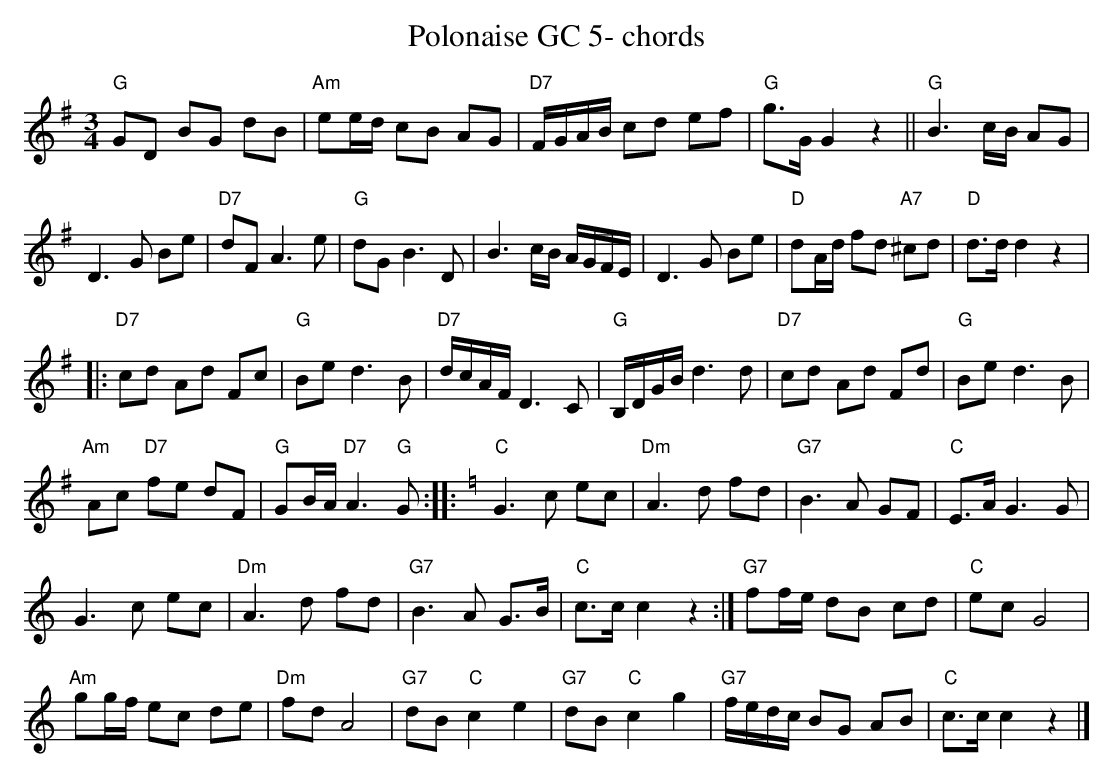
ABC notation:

X:1
T:Polonaise GC 5- chords
M:3/4
L:1/8
K:Gmaj%%MIDI gchordon
"G"GD BG dB | "Am"ee/2d/2 cB AG | "D7"F/2G/2A/2B/2 cd ef | "G"g>GG2z2 || "G"B3c/2B/2 AG |
D3G Be | "D7"dF A3e | "G"dG B3D | B3c/2B/2 A/2G/2F/2E/2 | D3G Be | "D"dA/2d/2 fd "A7"^cd | "D"d>dd2z2 |:
"D7"cd Ad Fc | "G"Bed3B | "D7"d/2c/2A/2F/2 D3C | "G"B,/2D/2G/2B/2 d3d | "D7"cd Ad Fd | "G"Be d3B |
"Am"Ac "D7"fe dF | "G"GB/2A/2 "D7"A3"G"G ::[K:Cmaj] "C"G3c ec | "Dm"A3d fd | "G7"B3A GF | "C"E>A G3G |
G3c ec | "Dm"A3d fd | "G7"B3A G>B | "C"c>cc2z2 :| "G7"ff/2e/2 dB cd | "C"ecG4 |
"Am"gg/2f/2 ec de | "Dm"fdA4 | "G7"dB"C"c2e2 | "G7"dB"C"c2 g2 | "G7"f/2e/2d/2c/2 BG AB | "C"c>cc2z2 |]
